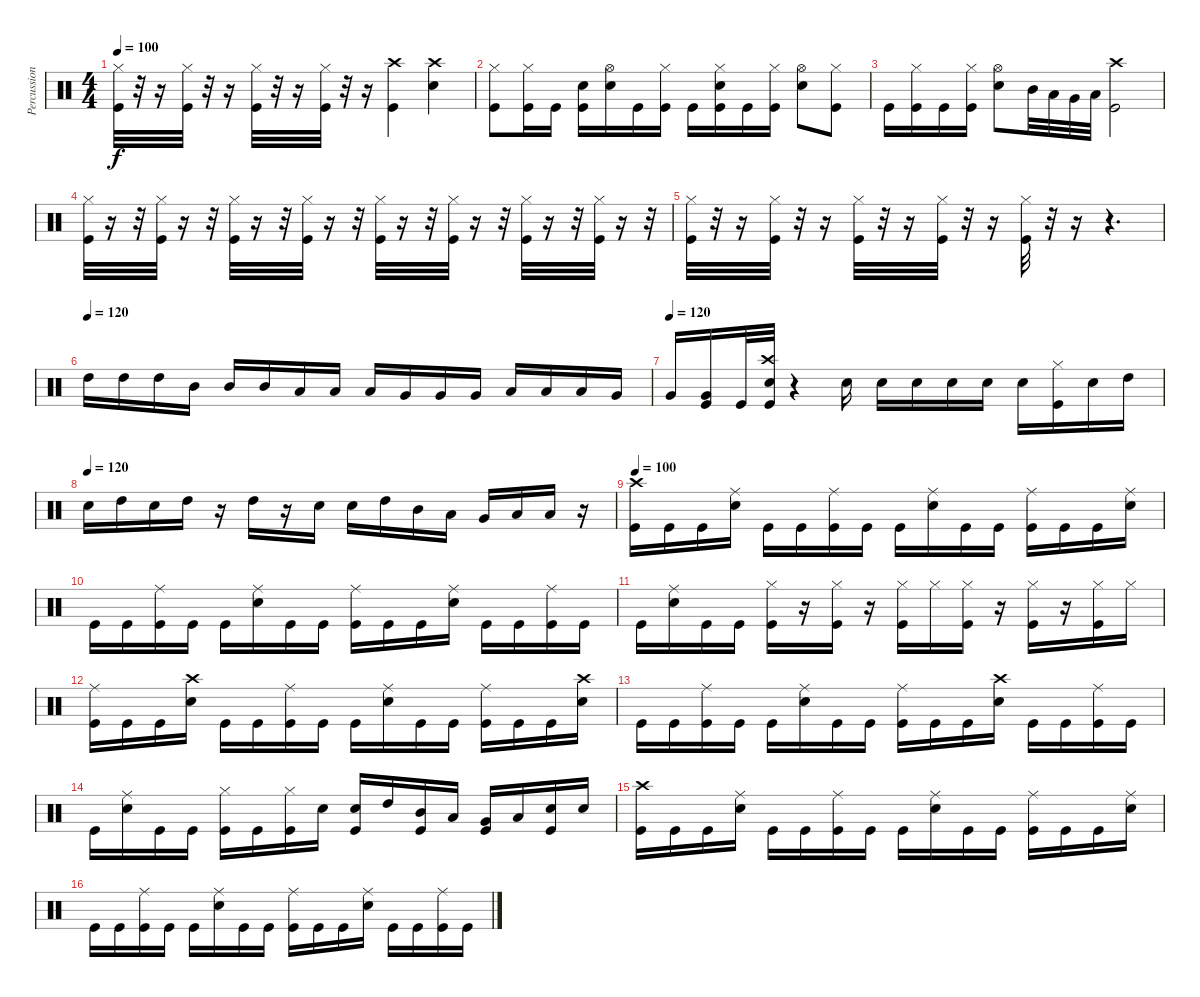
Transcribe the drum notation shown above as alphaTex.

\track ("Percussion" "Percussion") {instrument percussion}
\staff {score}
\articulation defaults
\ts (4 4)
\tempo 100
\clef neutral
\ks c
("Hi-Hat (closed)" "Kick (hit)").32{dy f} r.32 r.16 ("Hi-Hat (closed)" "Kick (hit)").32 r.32 r.16 ("Hi-Hat (closed)" "Kick (hit)").32 r.32 r.16 ("Hi-Hat (closed)" "Kick (hit)").32 r.32 r.16 ("Crash high (hit)" "Kick (hit)").4 ("Snare (hit) 2" "Crash high (hit)").4 |
("Hi-Hat (closed)" "Kick (hit)").8 ("Hi-Hat (closed)" "Kick (hit)").16 "Kick (hit)".16 ("Snare (hit) 2" "Kick (hit)").16 ("Hi-Hat (open)" "Snare (hit) 2").16 "Kick (hit)".16 ("Hi-Hat (closed)" "Kick (hit)").16 "Kick (hit)".16 ("Hi-Hat (closed)" "Snare (hit) 2" "Kick (hit)").16 "Kick (hit)".16 ("Hi-Hat (closed)" "Kick (hit)").16 ("Hi-Hat (open)" "Snare (hit) 2").8 ("Hi-Hat (closed)" "Kick (hit)").8 |
"Kick (hit)".16 ("Hi-Hat (closed)" "Kick (hit)").16 "Kick (hit)".16 ("Hi-Hat (closed)" "Kick (hit)").16 ("Hi-Hat (open)" "Snare (hit) 2").8 "Mid Tom (hit)".32 "Low Tom (hit)".32 "Very Low Tom (hit)".32 "Low Floor Tom (hit)".32 ("Crash high (hit)" "Kick (hit)").2 |
("Hi-Hat (closed)" "Kick (hit)").32 r.16 r.32 ("Hi-Hat (closed)" "Kick (hit)").32 r.16 r.32 ("Hi-Hat (closed)" "Kick (hit)").32 r.16 r.32 ("Hi-Hat (closed)" "Kick (hit)").32 r.16 r.32 ("Hi-Hat (closed)" "Kick (hit)").32 r.16 r.32 ("Hi-Hat (closed)" "Kick (hit)").32 r.16 r.32 ("Hi-Hat (closed)" "Kick (hit)").32 r.16 r.32 ("Hi-Hat (closed)" "Kick (hit)").32 r.16 r.32 |
("Hi-Hat (closed)" "Kick (hit)").32 r.32 r.16 ("Hi-Hat (closed)" "Kick (hit)").32 r.32 r.16 ("Hi-Hat (closed)" "Kick (hit)").32 r.32 r.16 ("Hi-Hat (closed)" "Kick (hit)").32 r.32 r.16 ("Hi-Hat (closed)" "Kick (hit)").32 r.32 r.16 r.4{d} |
\tempo (120)
"High Tom (hit)".16 "High Tom (hit)".16 "High Tom (hit)".16 "Mid Tom (hit)".16 "Mid Tom (hit)".16 "Mid Tom (hit)".16 "Low Tom (hit)".16 "Low Tom (hit)".16 "Low Tom (hit)".16 "Very Low Tom (hit)".16 "Very Low Tom (hit)".16 "Very Low Tom (hit)".16 "Low Floor Tom (hit)".16 "Low Floor Tom (hit)".16 "Low Floor Tom (hit)".16 "Very Low Tom (hit)".16 |
\tempo (120)
"Very Low Tom (hit)".16 ("Very Low Tom (hit)" "Kick (hit)").16 "Kick (hit)".32 ("Snare (hit) 2" "Crash high (hit)" "Kick (hit)").32 r.4 "Snare (hit) 2".16 "Snare (hit) 2".16 "Snare (hit) 2".16 "Electric Snare (hit)".16 "Electric Snare (hit)".16 "Electric Snare (hit)".16 ("Hi-Hat (closed)" "Kick (hit)").16 "Electric Snare (hit)".16 "High Tom (hit)".16 |
\tempo (120)
"Electric Snare (hit)".16 "High Tom (hit)".16 "Electric Snare (hit)".16 "High Tom (hit)".16 r.16 "High Tom (hit)".16 r.16 "Electric Snare (hit)".16 "Electric Snare (hit)".16 "High Tom (hit)".16 "Mid Tom (hit)".16 "Low Tom (hit)".16 "Very Low Tom (hit)".16 "Low Floor Tom (hit)".16 "Low Floor Tom (hit)".16 r.16 |
\tempo 100
("Crash high (hit)" "Kick (hit)").16 "Kick (hit)".16 "Kick (hit)".16 ("Ride (middle)" "Snare (hit) 2").16 "Kick (hit)".16 "Kick (hit)".16 ("Ride (middle)" "Kick (hit)").16 "Kick (hit)".16 "Kick (hit)".16 ("Ride (middle)" "Snare (hit) 2").16 "Kick (hit)".16 "Kick (hit)".16 ("Ride (middle)" "Kick (hit)").16 "Kick (hit)".16 "Kick (hit)".16 ("Ride (middle)" "Snare (hit) 2").16 |
"Kick (hit)".16 "Kick (hit)".16 ("Ride (middle)" "Kick (hit)").16 "Kick (hit)".16 "Kick (hit)".16 ("Ride (middle)" "Snare (hit) 2").16 "Kick (hit)".16 "Kick (hit)".16 ("Ride (middle)" "Kick (hit)").16 "Kick (hit)".16 "Kick (hit)".16 ("Ride (middle)" "Snare (hit) 2").16 "Kick (hit)".16 "Kick (hit)".16 ("Ride (middle)" "Kick (hit)").16 "Kick (hit)".16 |
"Kick (hit)".16 ("Ride (middle)" "Snare (hit) 2").16 "Kick (hit)".16 "Kick (hit)".16 ("Hi-Hat (closed)" "Kick (hit)").16 r.16 ("Hi-Hat (closed)" "Kick (hit)").16 r.16 ("Hi-Hat (closed)" "Kick (hit)").16 "Hi-Hat (closed)".16 ("Hi-Hat (closed)" "Kick (hit)").16 r.16 ("Hi-Hat (closed)" "Kick (hit)").16 r.16 ("Hi-Hat (closed)" "Kick (hit)").16 "Hi-Hat (closed)".16 |
("Ride (middle)" "Kick (hit)").16 "Kick (hit)".16 "Kick (hit)".16 ("Snare (hit) 2" "Crash high (hit)").16 "Kick (hit)".16 "Kick (hit)".16 ("Ride (middle)" "Kick (hit)").16 "Kick (hit)".16 "Kick (hit)".16 ("Ride (middle)" "Snare (hit) 2").16 "Kick (hit)".16 "Kick (hit)".16 ("Ride (middle)" "Kick (hit)").16 "Kick (hit)".16 "Kick (hit)".16 ("Snare (hit) 2" "Crash high (hit)").16 |
"Kick (hit)".16 "Kick (hit)".16 ("Ride (middle)" "Kick (hit)").16 "Kick (hit)".16 "Kick (hit)".16 ("Ride (middle)" "Snare (hit) 2").16 "Kick (hit)".16 "Kick (hit)".16 ("Ride (middle)" "Kick (hit)").16 "Kick (hit)".16 "Kick (hit)".16 ("Snare (hit) 2" "Crash high (hit)").16 "Kick (hit)".16 "Kick (hit)".16 ("Ride (middle)" "Kick (hit)").16 "Kick (hit)".16 |
"Kick (hit)".16 ("Ride (middle)" "Snare (hit) 2").16 "Kick (hit)".16 "Kick (hit)".16 ("Hi-Hat (closed)" "Kick (hit)").16 "Kick (hit)".16 ("Hi-Hat (closed)" "Kick (hit)").16 "Snare (hit) 2".16 ("Electric Snare (hit)" "Kick (hit)").16 "High Tom (hit)".16 ("Mid Tom (hit)" "Kick (hit)").16 "Low Tom (hit)".16 ("Very Low Tom (hit)" "Kick (hit)").16 "Low Floor Tom (hit)".16 ("Electric Snare (hit)" "Kick (hit)").16 "Snare (hit) 2".16 |
("Crash high (hit)" "Kick (hit)").16 "Kick (hit)".16 "Kick (hit)".16 ("Ride (middle)" "Snare (hit) 2").16 "Kick (hit)".16 "Kick (hit)".16 ("Ride (middle)" "Kick (hit)").16 "Kick (hit)".16 "Kick (hit)".16 ("Ride (middle)" "Snare (hit) 2").16 "Kick (hit)".16 "Kick (hit)".16 ("Ride (middle)" "Kick (hit)").16 "Kick (hit)".16 "Kick (hit)".16 ("Ride (middle)" "Snare (hit) 2").16 |
"Kick (hit)".16 "Kick (hit)".16 ("Ride (middle)" "Kick (hit)").16 "Kick (hit)".16 "Kick (hit)".16 ("Ride (middle)" "Snare (hit) 2").16 "Kick (hit)".16 "Kick (hit)".16 ("Ride (middle)" "Kick (hit)").16 "Kick (hit)".16 "Kick (hit)".16 ("Ride (middle)" "Snare (hit) 2").16 "Kick (hit)".16 "Kick (hit)".16 ("Ride (middle)" "Kick (hit)").16 "Kick (hit)".16
